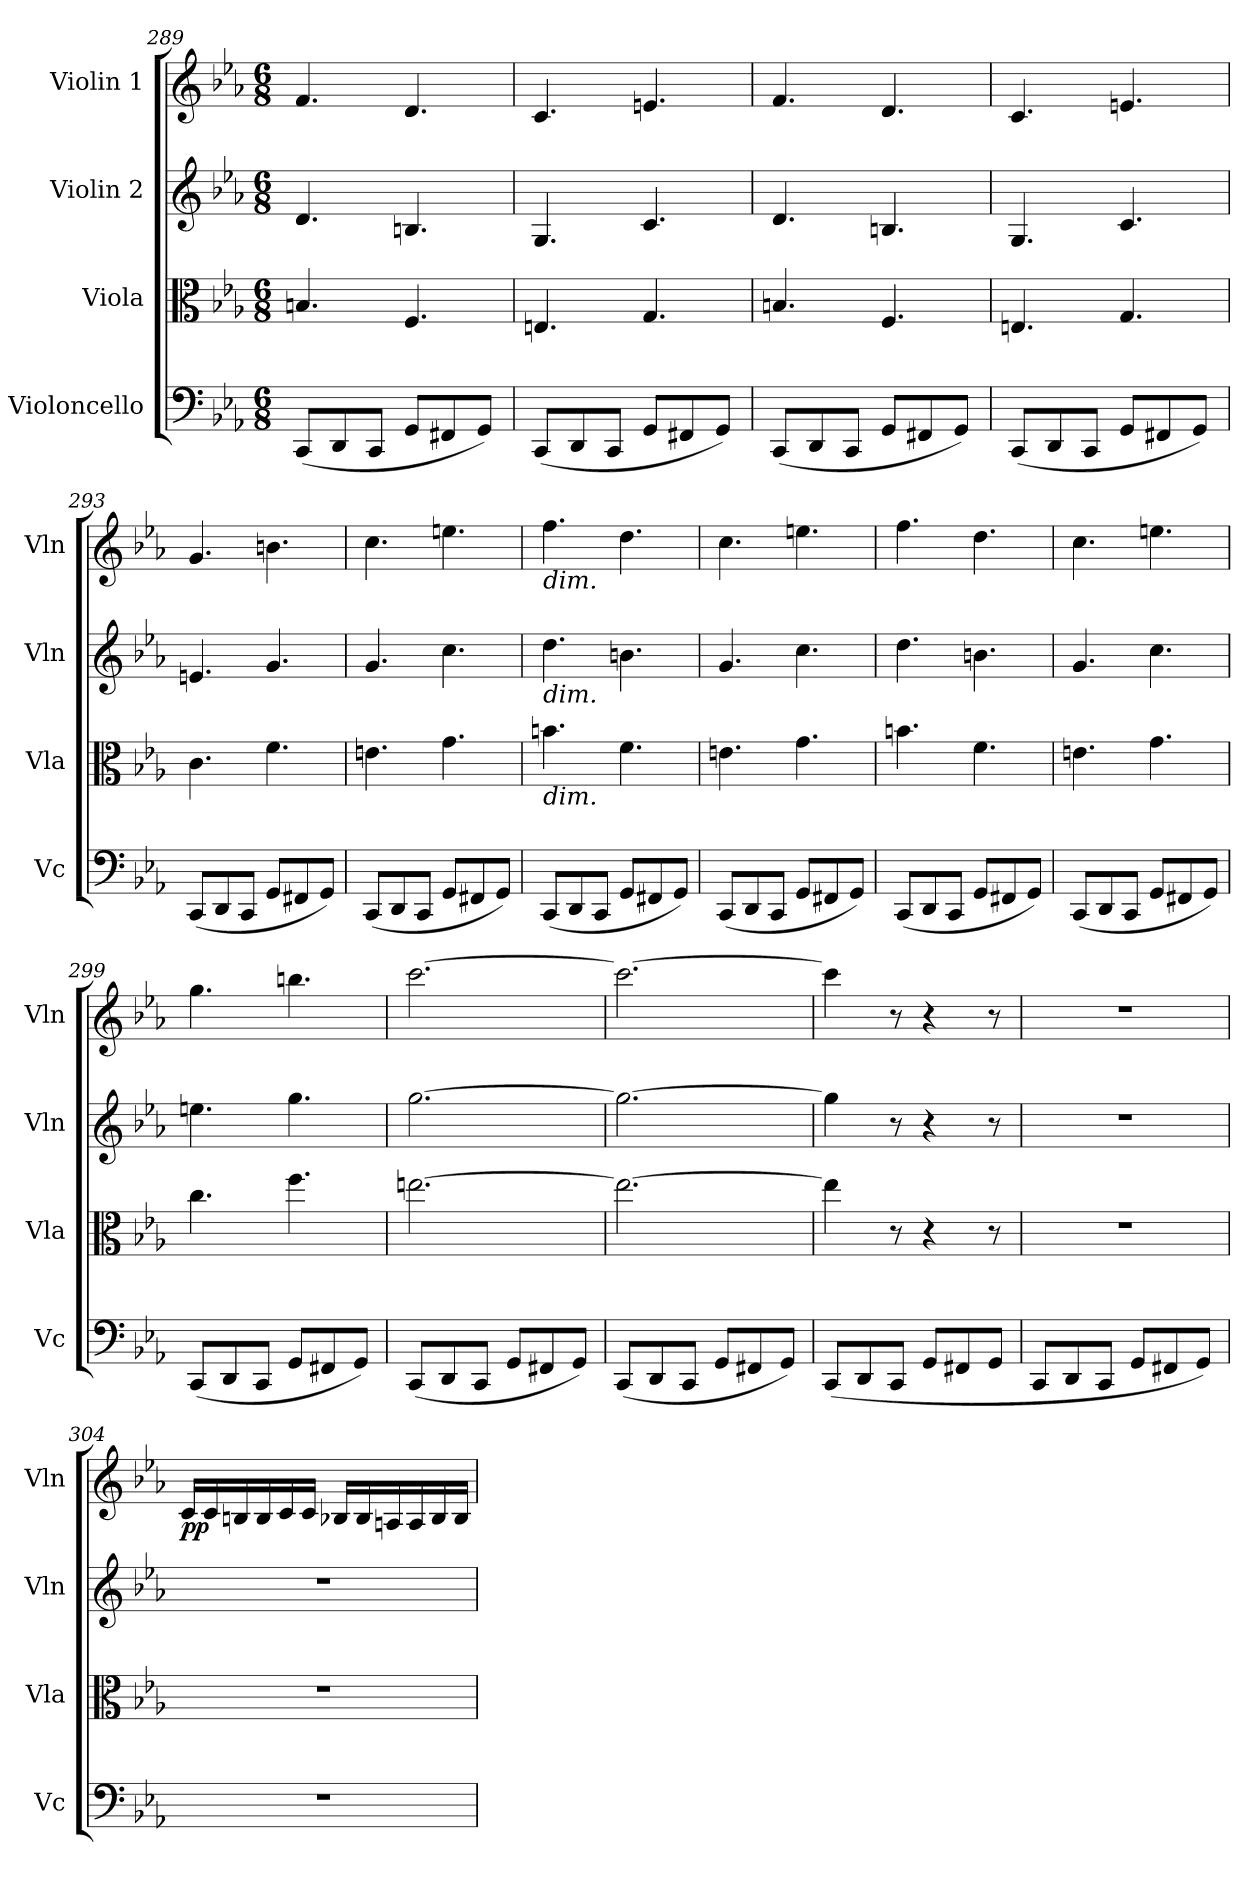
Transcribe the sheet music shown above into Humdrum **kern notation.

**kern	**kern	**kern	**kern	**dynam
*part4	*part3	*part2	*part1	*part1
*staff4	*staff3	*staff2	*staff1	*staff1
*I"Violoncello	*I"Viola	*I"Violin 2	*I"Violin 1	*
*I'Vc	*I'Vla	*I'Vln	*I'Vln	*
*clefF4	*clefC3	*clefG2	*clefG2	*
*k[b-e-a-]	*k[b-e-a-]	*k[b-e-a-]	*k[b-e-a-]	*
*M6/8	*M6/8	*M6/8	*M6/8	*
=289	=289	=289	=289	=289
(8CC/L	4.Bn/	4.d/	4.f/	.
8DD/	.	.	.	.
8CC/J	.	.	.	.
8GG/L	4.F/	4.Bn/	4.d/	.
8FF#X/	.	.	.	.
8GG/J)	.	.	.	.
=290	=290	=290	=290	=290
(8CC/L	4.En/	4.G/	4.c/	.
8DD/	.	.	.	.
8CC/J	.	.	.	.
8GG/L	4.G/	4.c/	4.en/	.
8FF#X/	.	.	.	.
8GG/J)	.	.	.	.
=291	=291	=291	=291	=291
(8CC/L	4.Bn/	4.d/	4.f/	.
8DD/	.	.	.	.
8CC/J	.	.	.	.
8GG/L	4.F/	4.Bn/	4.d/	.
8FF#X/	.	.	.	.
8GG/J)	.	.	.	.
=292	=292	=292	=292	=292
(8CC/L	4.En/	4.G/	4.c/	.
8DD/	.	.	.	.
8CC/J	.	.	.	.
8GG/L	4.G/	4.c/	4.en/	.
8FF#X/	.	.	.	.
8GG/J)	.	.	.	.
!!LO:LB:g=z
=293	=293	=293	=293	=293
(8CC/L	4.c\	4.en/	4.g/	.
8DD/	.	.	.	.
8CC/J	.	.	.	.
8GG/L	4.f\	4.g/	4.bn\	.
8FF#X/	.	.	.	.
8GG/J)	.	.	.	.
=294	=294	=294	=294	=294
(8CC/L	4.en\	4.g/	4.cc\	.
8DD/	.	.	.	.
8CC/J	.	.	.	.
8GG/L	4.g\	4.cc\	4.een\	.
8FF#X/	.	.	.	.
8GG/J)	.	.	.	.
=295	=295	=295	=295	=295
!	!	!	!LO:TX:b:i:t=dim.	!
!	!	!LO:TX:b:i:t=dim.	!	!
!	!LO:TX:b:i:t=dim.	!	!	!
(8CC/L	4.bn\	4.dd\	4.ff\	.
8DD/	.	.	.	.
8CC/J	.	.	.	.
8GG/L	4.f\	4.bn\	4.dd\	.
8FF#X/	.	.	.	.
8GG/J)	.	.	.	.
=296	=296	=296	=296	=296
(8CC/L	4.en\	4.g/	4.cc\	.
8DD/	.	.	.	.
8CC/J	.	.	.	.
8GG/L	4.g\	4.cc\	4.een\	.
8FF#X/	.	.	.	.
8GG/J)	.	.	.	.
=297	=297	=297	=297	=297
(8CC/L	4.bn\	4.dd\	4.ff\	.
8DD/	.	.	.	.
8CC/J	.	.	.	.
8GG/L	4.f\	4.bn\	4.dd\	.
8FF#X/	.	.	.	.
8GG/J)	.	.	.	.
=298	=298	=298	=298	=298
(8CC/L	4.en\	4.g/	4.cc\	.
8DD/	.	.	.	.
8CC/J	.	.	.	.
8GG/L	4.g\	4.cc\	4.een\	.
8FF#X/	.	.	.	.
8GG/J)	.	.	.	.
=299	=299	=299	=299	=299
(8CC/L	4.cc\	4.een\	4.gg\	.
8DD/	.	.	.	.
8CC/J	.	.	.	.
8GG/L	4.ff\	4.gg\	4.bbn\	.
8FF#X/	.	.	.	.
8GG/J)	.	.	.	.
!!LO:LB:g=z
=300	=300	=300	=300	=300
(8CC/L	[2.een\	[2.gg\	[2.ccc\	.
8DD/	.	.	.	.
8CC/J	.	.	.	.
8GG/L	.	.	.	.
8FF#X/	.	.	.	.
8GG/J)	.	.	.	.
=301	=301	=301	=301	=301
(8CC/L	2.ee\_	2.gg\_	2.ccc\_	.
8DD/	.	.	.	.
8CC/J	.	.	.	.
8GG/L	.	.	.	.
8FF#X/	.	.	.	.
8GG/J)	.	.	.	.
!!LO:LB:g=z
=302	=302	=302	=302	=302
(8CC/L	4een\]	4gg\]	4ccc\]	.
8DD/	.	.	.	.
8CC/J	8r	8r	8r	.
8GG/L	4r	4r	4r	.
8FF#X/	.	.	.	.
8GG/J	8r	8r	8r	.
=303	=303	=303	=303	=303
8CC/L	2.r	2.r	2.r	.
8DD/	.	.	.	.
8CC/J	.	.	.	.
8GG/L	.	.	.	.
8FF#X/	.	.	.	.
8GG/J)	.	.	.	.
=304	=304	=304	=304	=304
!	!	!	!	!LO:DY:b
2.r	2.r	2.r	16c/LL	pp
.	.	.	16c/	.
.	.	.	16Bn/	.
.	.	.	16B/	.
.	.	.	16c/	.
.	.	.	16c/JJ	.
.	.	.	16B-X/LL	.
.	.	.	16B-/	.
.	.	.	16An/	.
.	.	.	16A/	.
.	.	.	16B-/	.
.	.	.	16B-/JJ	.
=	=	=	=	=
*-	*-	*-	*-	*-
